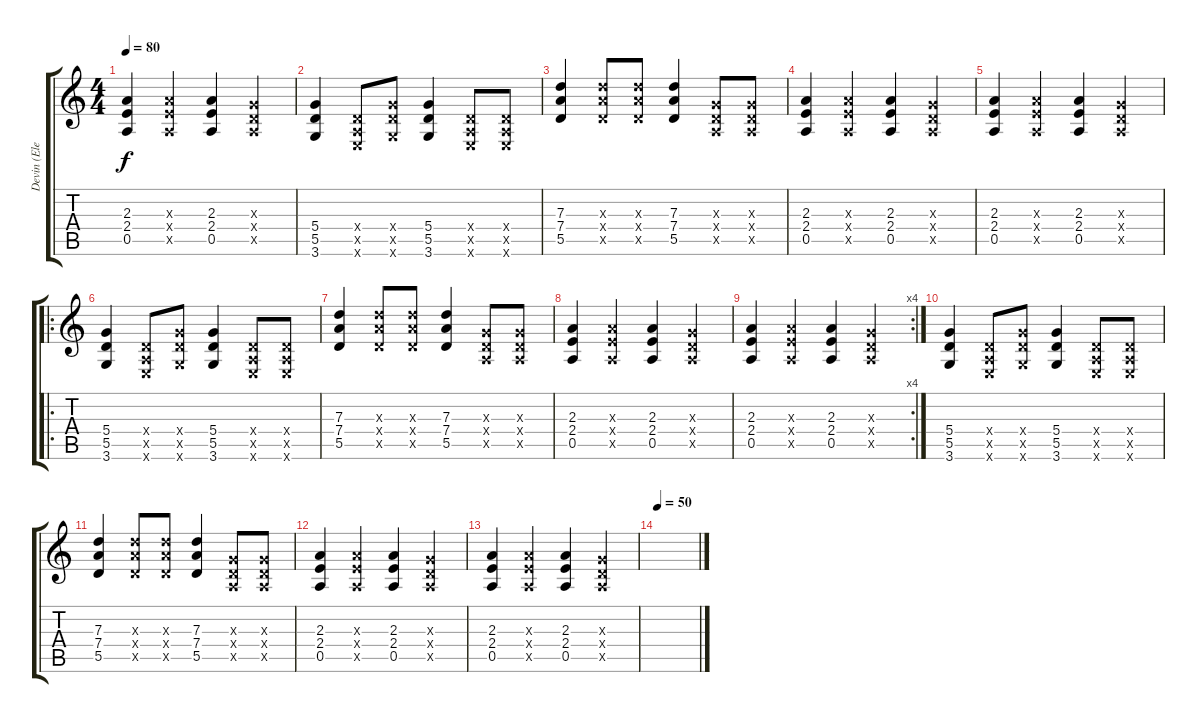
\track ("Devin (Electric)" "Devin (Ele") {instrument overdrivenguitar}
\staff {score tabs}
\tuning (E4 B3 G3 D3 A2 E2) {hide}
\ts (4 4)
\tempo 80
\clef g2
\ks c
(2.3 2.4 0.5).4{dy f} (2.3{x} 2.4{x} 0.5{x}).4 (2.3 2.4 0.5).4 (0.3{x} 0.4{x} 0.5{x}).4 |
(5.4 5.5 3.6).4 (0.4{x} 0.5{x} 0.6{x}).8 (5.4{x} 5.5{x} 3.6{x}).8 (5.4 5.5 3.6).4 (0.4{x} 0.5{x} 0.6{x}).8 (0.4{x} 0.5{x} 0.6{x}).8 |
(7.3 7.4 5.5).4 (7.3{x} 7.4{x} 5.5{x}).8 (7.3{x} 7.4{x} 5.5{x}).8 (7.3 7.4 5.5).4 (0.3{x} 0.4{x} 0.5{x}).8 (0.3{x} 0.4{x} 0.5{x}).8 |
(2.3 2.4 0.5).4 (2.3{x} 2.4{x} 0.5{x}).4 (2.3 2.4 0.5).4 (0.3{x} 0.4{x} 0.5{x}).4 |
(2.3 2.4 0.5).4 (2.3{x} 2.4{x} 0.5{x}).4 (2.3 2.4 0.5).4 (0.3{x} 0.4{x} 0.5{x}).4 |
\ro
(5.4 5.5 3.6).4 (0.4{x} 0.5{x} 0.6{x}).8 (5.4{x} 5.5{x} 3.6{x}).8 (5.4 5.5 3.6).4 (0.4{x} 0.5{x} 0.6{x}).8 (0.4{x} 0.5{x} 0.6{x}).8 |
(7.3 7.4 5.5).4 (7.3{x} 7.4{x} 5.5{x}).8 (7.3{x} 7.4{x} 5.5{x}).8 (7.3 7.4 5.5).4 (0.3{x} 0.4{x} 0.5{x}).8 (0.3{x} 0.4{x} 0.5{x}).8 |
(2.3 2.4 0.5).4 (2.3{x} 2.4{x} 0.5{x}).4 (2.3 2.4 0.5).4 (0.3{x} 0.4{x} 0.5{x}).4 |
\rc 4
(2.3 2.4 0.5).4 (2.3{x} 2.4{x} 0.5{x}).4 (2.3 2.4 0.5).4 (0.3{x} 0.4{x} 0.5{x}).4 |
(5.4 5.5 3.6).4{volume 0} (0.4{x} 0.5{x} 0.6{x}).8 (5.4{x} 5.5{x} 3.6{x}).8 (5.4 5.5 3.6).4 (0.4{x} 0.5{x} 0.6{x}).8 (0.4{x} 0.5{x} 0.6{x}).8 |
(7.3 7.4 5.5).4 (7.3{x} 7.4{x} 5.5{x}).8 (7.3{x} 7.4{x} 5.5{x}).8 (7.3 7.4 5.5).4 (0.3{x} 0.4{x} 0.5{x}).8 (0.3{x} 0.4{x} 0.5{x}).8 |
(2.3 2.4 0.5).4 (2.3{x} 2.4{x} 0.5{x}).4 (2.3 2.4 0.5).4 (0.3{x} 0.4{x} 0.5{x}).4 |
(2.3 2.4 0.5).4 (2.3{x} 2.4{x} 0.5{x}).4 (2.3 2.4 0.5).4 (0.3{x} 0.4{x} 0.5{x}).4 |
\tempo 50
